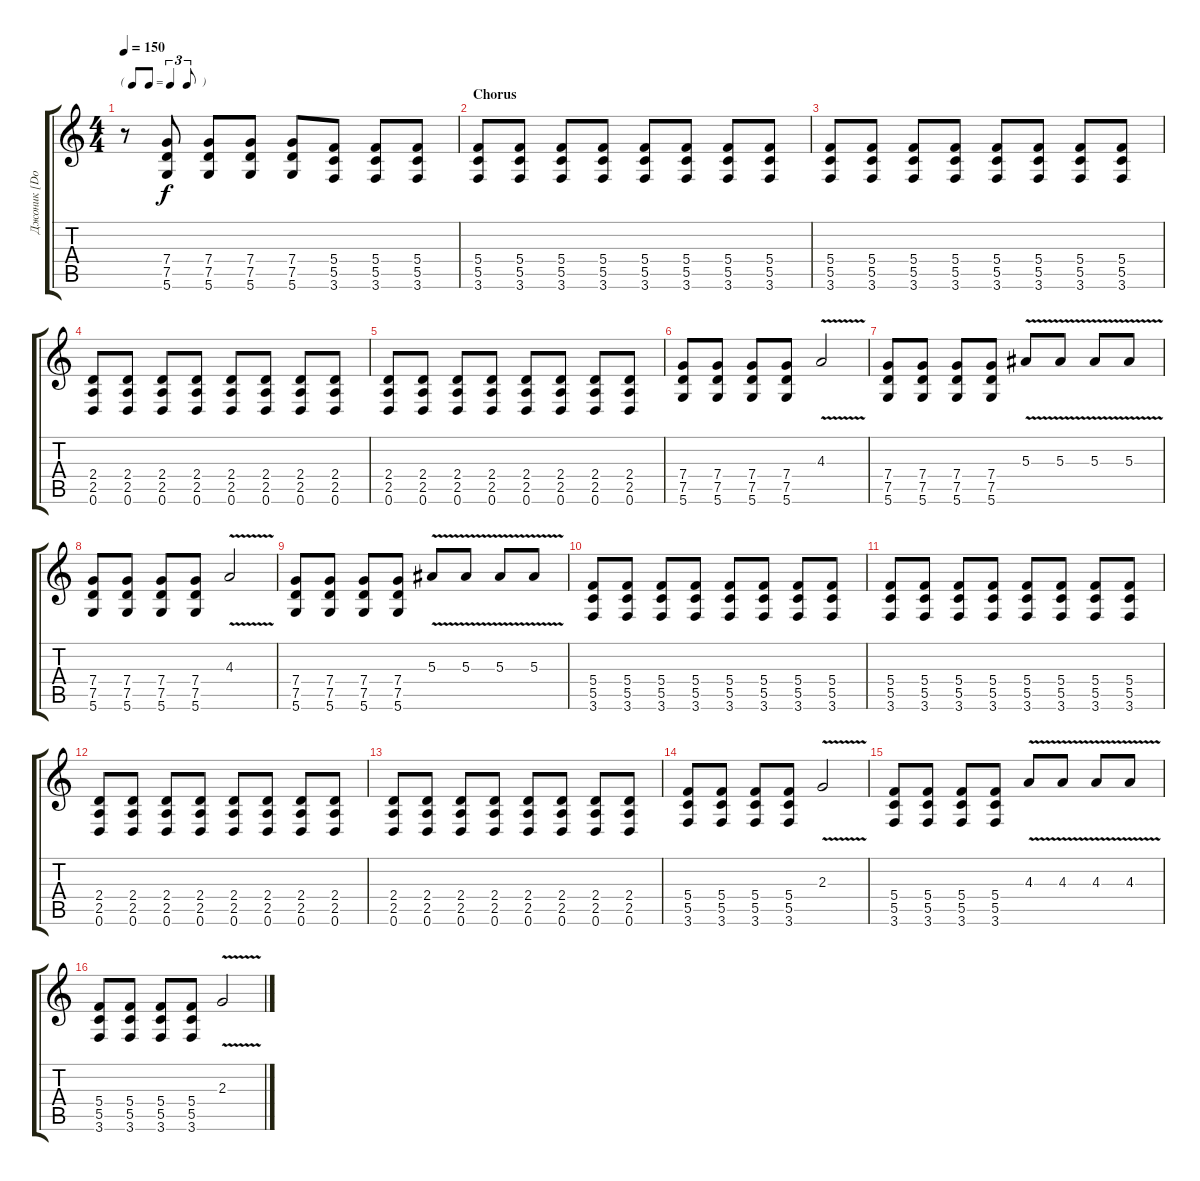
\track ("Джоник [Doubled]" "Джоник [Do") {instrument distortionguitar}
\staff {score tabs}
\tuning (D4 A3 F3 C3 G2 D2) {hide}
\ts (4 4)
\tf triplet8th
\tempo 150
\clef g2
\ks c
r.8{dy f} (7.4 7.5 5.6).8 (7.4 7.5 5.6).8 (7.4 7.5 5.6).8 (7.4 7.5 5.6).8 (5.4 5.5 3.6).8 (5.4 5.5 3.6).8 (5.4 5.5 3.6).8 |
\section ("" "Chorus")
(5.4 5.5 3.6).8 (5.4 5.5 3.6).8 (5.4 5.5 3.6).8 (5.4 5.5 3.6).8 (5.4 5.5 3.6).8 (5.4 5.5 3.6).8 (5.4 5.5 3.6).8 (5.4 5.5 3.6).8 |
(5.4 5.5 3.6).8 (5.4 5.5 3.6).8 (5.4 5.5 3.6).8 (5.4 5.5 3.6).8 (5.4 5.5 3.6).8 (5.4 5.5 3.6).8 (5.4 5.5 3.6).8 (5.4 5.5 3.6).8 |
(2.4 2.5 0.6).8 (2.4 2.5 0.6).8 (2.4 2.5 0.6).8 (2.4 2.5 0.6).8 (2.4 2.5 0.6).8 (2.4 2.5 0.6).8 (2.4 2.5 0.6).8 (2.4 2.5 0.6).8 |
(2.4 2.5 0.6).8 (2.4 2.5 0.6).8 (2.4 2.5 0.6).8 (2.4 2.5 0.6).8 (2.4 2.5 0.6).8 (2.4 2.5 0.6).8 (2.4 2.5 0.6).8 (2.4 2.5 0.6).8 |
(7.4 7.5 5.6).8 (7.4 7.5 5.6).8 (7.4 7.5 5.6).8 (7.4 7.5 5.6).8 4.3{v}.2 |
(7.4 7.5 5.6).8 (7.4 7.5 5.6).8 (7.4 7.5 5.6).8 (7.4 7.5 5.6).8 5.3{v}.8 5.3{v}.8 5.3{v}.8 5.3{v}.8 |
(7.4 7.5 5.6).8 (7.4 7.5 5.6).8 (7.4 7.5 5.6).8 (7.4 7.5 5.6).8 4.3{v}.2 |
(7.4 7.5 5.6).8 (7.4 7.5 5.6).8 (7.4 7.5 5.6).8 (7.4 7.5 5.6).8 5.3{v}.8 5.3{v}.8 5.3{v}.8 5.3{v}.8 |
(5.4 5.5 3.6).8 (5.4 5.5 3.6).8 (5.4 5.5 3.6).8 (5.4 5.5 3.6).8 (5.4 5.5 3.6).8 (5.4 5.5 3.6).8 (5.4 5.5 3.6).8 (5.4 5.5 3.6).8 |
(5.4 5.5 3.6).8 (5.4 5.5 3.6).8 (5.4 5.5 3.6).8 (5.4 5.5 3.6).8 (5.4 5.5 3.6).8 (5.4 5.5 3.6).8 (5.4 5.5 3.6).8 (5.4 5.5 3.6).8 |
(2.4 2.5 0.6).8 (2.4 2.5 0.6).8 (2.4 2.5 0.6).8 (2.4 2.5 0.6).8 (2.4 2.5 0.6).8 (2.4 2.5 0.6).8 (2.4 2.5 0.6).8 (2.4 2.5 0.6).8 |
(2.4 2.5 0.6).8 (2.4 2.5 0.6).8 (2.4 2.5 0.6).8 (2.4 2.5 0.6).8 (2.4 2.5 0.6).8 (2.4 2.5 0.6).8 (2.4 2.5 0.6).8 (2.4 2.5 0.6).8 |
(5.4 5.5 3.6).8 (5.4 5.5 3.6).8 (5.4 5.5 3.6).8 (5.4 5.5 3.6).8 2.3{v}.2 |
(5.4 5.5 3.6).8 (5.4 5.5 3.6).8 (5.4 5.5 3.6).8 (5.4 5.5 3.6).8 4.3{v}.8 4.3{v}.8 4.3{v}.8 4.3{v}.8 |
(5.4 5.5 3.6).8 (5.4 5.5 3.6).8 (5.4 5.5 3.6).8 (5.4 5.5 3.6).8 2.3{v}.2
